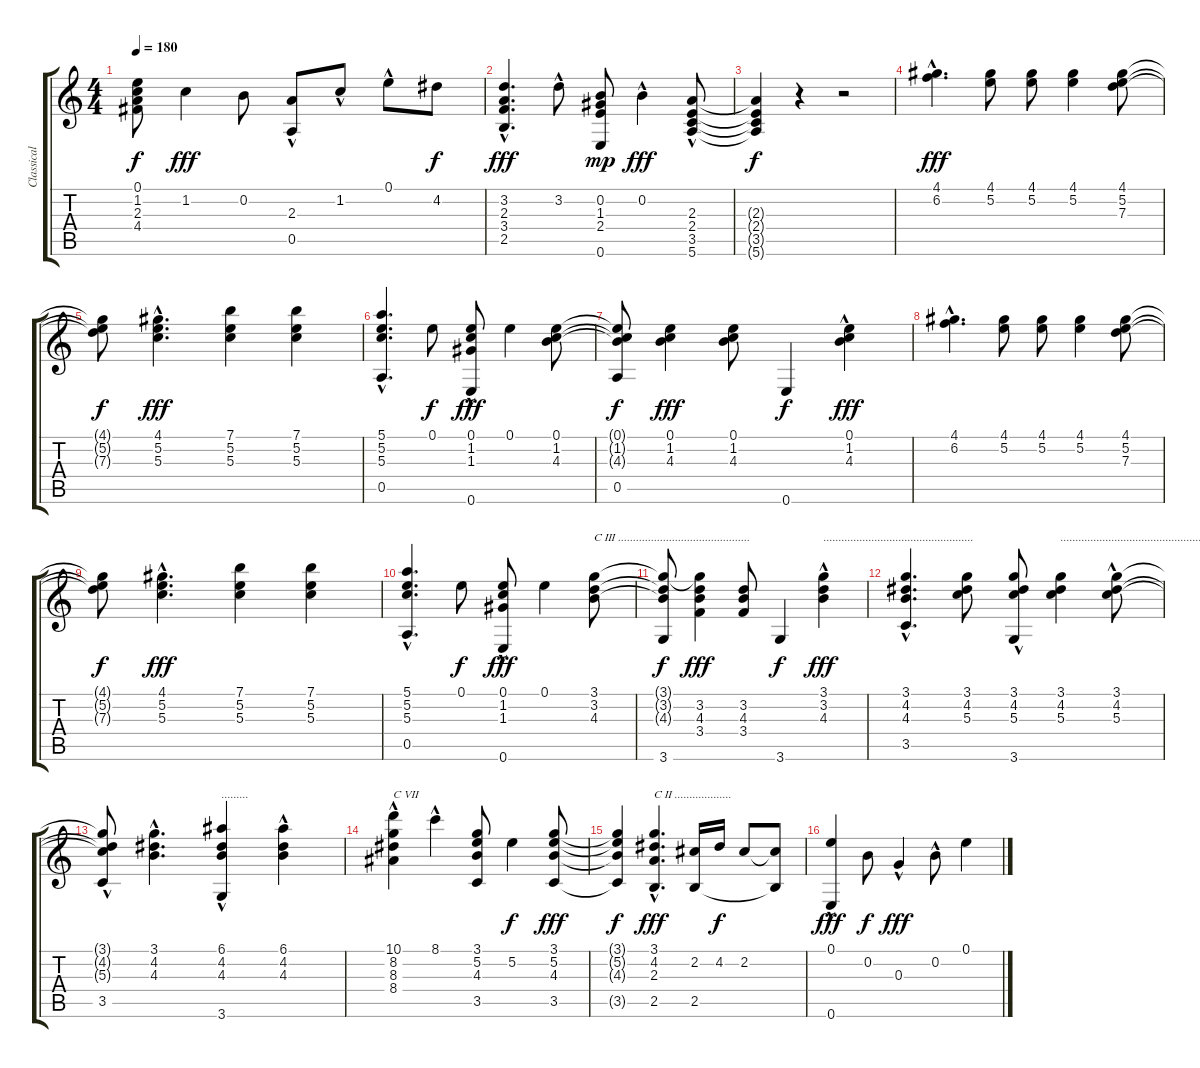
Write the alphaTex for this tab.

\track ("Classical Guitar" "Classical ") {instrument acousticguitarnylon}
\staff {score tabs}
\tuning (E4 B3 G3 D3 A2 E2) {hide}
\ts (4 4)
\tempo 180
\clef g2
\ks c
(0.1{t} 1.2{t} 2.3{t} 4.4{t}).8{dy f} 1.2.4{dy fff} 0.2.8 (2.3{hac} 0.5{hac}).8 1.2{hac}.8 0.1{hac}.8 4.2.8{dy f} |
(3.2{hac} 2.3{hac} 3.4{hac} 2.5{hac}).4{d dy fff} 3.2{hac}.8 (0.2 1.3 2.4 0.6).8{dy mp} 0.2{hac}.4{dy fff} (2.3 2.4{hac} 3.5{hac} 5.6{hac}).8 |
(2.3{t} 2.4{t} 3.5{t} 5.6{t}).4{dy f} r.4 r.2 |
(4.1{hac} 6.2{hac}).4{d dy fff} (4.1 5.2).8 (4.1 5.2).8 (4.1 5.2).4 (4.1 5.2 7.3).8 |
(4.1{t} 5.2{t} 7.3{t}).8{dy f} (4.1{hac} 5.2{hac} 5.3{hac}).4{d dy fff} (7.1 5.2 5.3).4 (7.1 5.2 5.3).4 |
(5.1{hac} 5.2{hac} 5.3{hac} 0.5{hac}).4{d} 0.1.8{dy f} (0.1{hac} 1.2 1.3{hac} 0.6).8{dy fff} 0.1.4 (0.1 1.2 4.3).8 |
(0.1{t} 1.2{t} 4.3{t} 0.5).8{dy f} (0.1 1.2 4.3).4{dy fff} (0.1 1.2 4.3).8 0.6.4{dy f} (0.1{hac} 1.2 4.3).4{dy fff} |
(4.1{hac} 6.2{hac}).4{d} (4.1 5.2).8 (4.1 5.2).8 (4.1 5.2).4 (4.1 5.2 7.3).8 |
(4.1{t} 5.2{t} 7.3{t}).8{dy f} (4.1{hac} 5.2{hac} 5.3{hac}).4{d dy fff} (7.1 5.2 5.3).4 (7.1 5.2 5.3).4 |
(5.1{hac} 5.2{hac} 5.3{hac} 0.5{hac}).4{d} 0.1.8{dy f} (0.1{hac} 1.2 1.3{hac} 0.6).8{dy fff} 0.1.4 (3.1 3.2 4.3).8{txt "C III ............................................"} |
(3.1{t} 3.2{t} 4.3{t} 3.6).8{dy f} (3.1{t} 3.2 4.3 3.4).4{dy fff} (3.2 4.3 3.4).8 3.6.4{dy f} (3.1{hac} 3.2 4.3).4{txt ".................................................." dy fff} |
(3.1{hac} 4.2{hac} 4.3{hac} 3.5{hac}).4{d} (3.1 4.2 5.3).8 (3.1 4.2 5.3 3.6{hac}).8 (3.1 4.2 5.3).4{txt ".................................................."} (3.1 4.2 5.3{hac}).8 |
(3.1{t} 4.2{t} 5.3{t} 3.5{hac}).8 (3.1{hac} 4.2{hac} 4.3{hac}).4{d} (6.1 4.2 4.3 3.6{hac}).4{txt "........."} (6.1{hac} 4.2 4.3).4 |
(10.1 8.2 8.3 8.4{hac}).4{txt "C VII"} 8.1{hac}.4 (3.1 5.2 4.3 3.5).8 5.2.4{dy f} (3.1 5.2 4.3 3.5).8{dy fff} |
(3.1{t} 5.2{t} 4.3{t} 3.5{t}).4{dy f} (3.1{hac} 4.2{hac} 2.3{hac} 2.5{hac}).4{d txt "C II ..................." dy fff} (2.2 2.5).16 4.2.16{dy f} 2.2.8 (2.2{t} 2.5{t}).8 |
(0.1 0.6{hac}).4{dy fff} 0.2.8{dy f} 0.3{hac}.4{dy fff} 0.2{hac}.8 0.1.4
